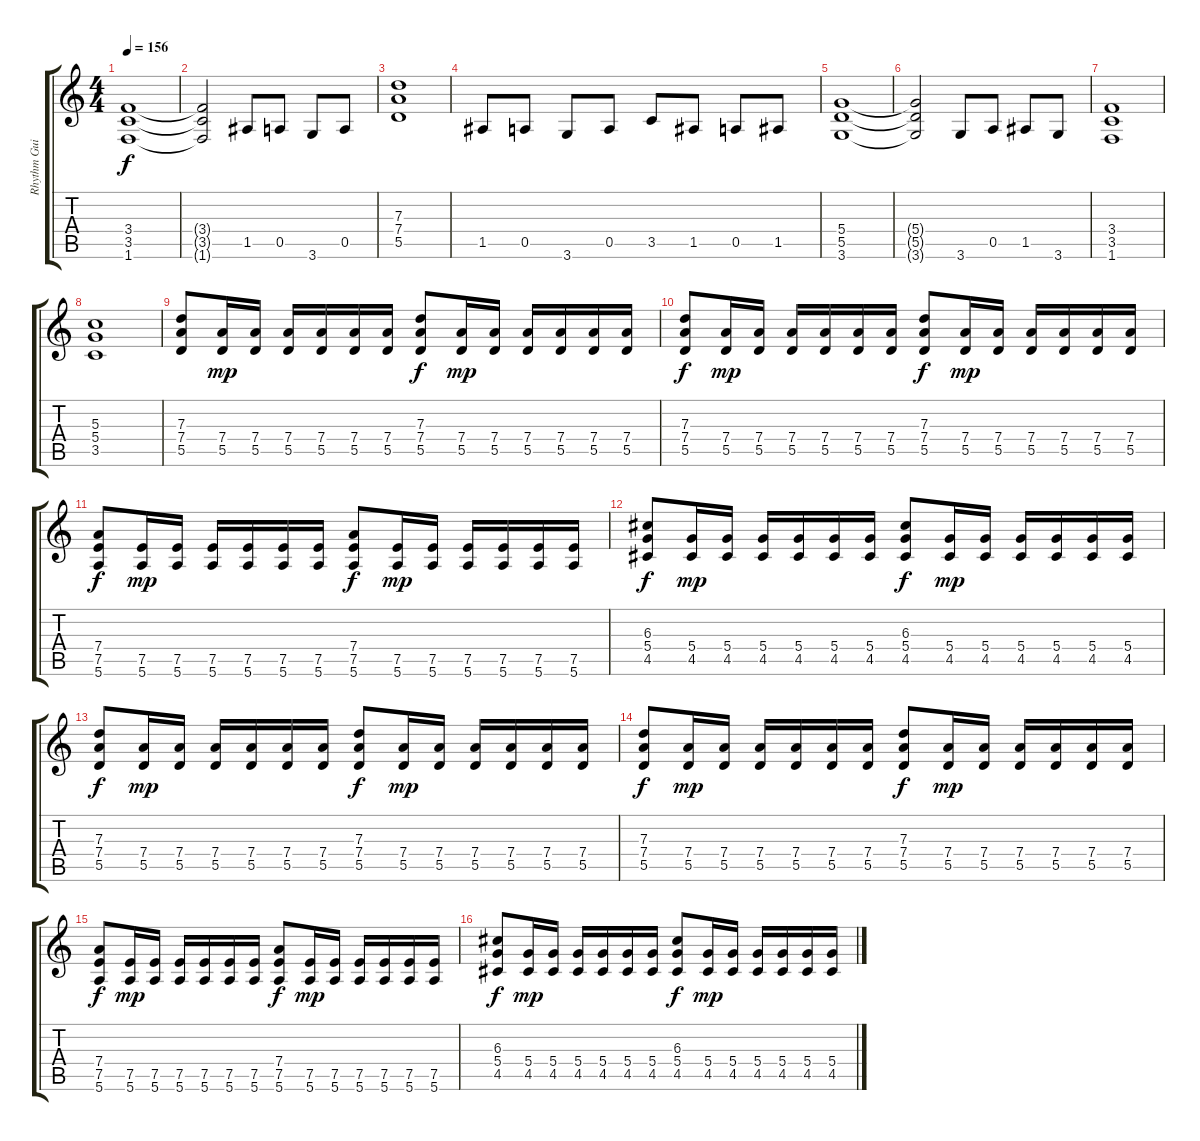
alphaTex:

\track ("Rhythm Guitar" "Rhythm Gui") {instrument distortionguitar}
\staff {score tabs}
\tuning (E4 B3 G3 D3 A2 E2) {hide}
\ts (4 4)
\tempo 156
\clef g2
\ks c
(3.4 3.5 1.6).1{dy f} |
(3.4{t} 3.5{t} 1.6{t}).2 1.5.8 0.5.8 3.6.8 0.5.8 |
(7.3 7.4 5.5).1 |
1.5.8 0.5.8 3.6.8 0.5.8 3.5.8 1.5.8 0.5.8 1.5.8 |
(5.4 5.5 3.6).1 |
(5.4{t} 5.5{t} 3.6{t}).2 3.6.8 0.5.8 1.5.8 3.6.8 |
(3.4 3.5 1.6).1 |
(5.3 5.4 3.5).1 |
\section ("" "")
(7.3 7.4 5.5).8 (7.4 5.5).16{dy mp} (7.4 5.5).16 (7.4 5.5).16 (7.4 5.5).16 (7.4 5.5).16 (7.4 5.5).16 (7.3 7.4 5.5).8{dy f} (7.4 5.5).16{dy mp} (7.4 5.5).16 (7.4 5.5).16 (7.4 5.5).16 (7.4 5.5).16 (7.4 5.5).16 |
(7.3 7.4 5.5).8{dy f} (7.4 5.5).16{dy mp} (7.4 5.5).16 (7.4 5.5).16 (7.4 5.5).16 (7.4 5.5).16 (7.4 5.5).16 (7.3 7.4 5.5).8{dy f} (7.4 5.5).16{dy mp} (7.4 5.5).16 (7.4 5.5).16 (7.4 5.5).16 (7.4 5.5).16 (7.4 5.5).16 |
(7.4 7.5 5.6).8{dy f} (7.5 5.6).16{dy mp} (7.5 5.6).16 (7.5 5.6).16 (7.5 5.6).16 (7.5 5.6).16 (7.5 5.6).16 (7.4 7.5 5.6).8{dy f} (7.5 5.6).16{dy mp} (7.5 5.6).16 (7.5 5.6).16 (7.5 5.6).16 (7.5 5.6).16 (7.5 5.6).16 |
(6.3 5.4 4.5).8{dy f} (5.4 4.5).16{dy mp} (5.4 4.5).16 (5.4 4.5).16 (5.4 4.5).16 (5.4 4.5).16 (5.4 4.5).16 (6.3 5.4 4.5).8{dy f} (5.4 4.5).16{dy mp} (5.4 4.5).16 (5.4 4.5).16 (5.4 4.5).16 (5.4 4.5).16 (5.4 4.5).16 |
(7.3 7.4 5.5).8{dy f} (7.4 5.5).16{dy mp} (7.4 5.5).16 (7.4 5.5).16 (7.4 5.5).16 (7.4 5.5).16 (7.4 5.5).16 (7.3 7.4 5.5).8{dy f} (7.4 5.5).16{dy mp} (7.4 5.5).16 (7.4 5.5).16 (7.4 5.5).16 (7.4 5.5).16 (7.4 5.5).16 |
(7.3 7.4 5.5).8{dy f} (7.4 5.5).16{dy mp} (7.4 5.5).16 (7.4 5.5).16 (7.4 5.5).16 (7.4 5.5).16 (7.4 5.5).16 (7.3 7.4 5.5).8{dy f} (7.4 5.5).16{dy mp} (7.4 5.5).16 (7.4 5.5).16 (7.4 5.5).16 (7.4 5.5).16 (7.4 5.5).16 |
(7.4 7.5 5.6).8{dy f} (7.5 5.6).16{dy mp} (7.5 5.6).16 (7.5 5.6).16 (7.5 5.6).16 (7.5 5.6).16 (7.5 5.6).16 (7.4 7.5 5.6).8{dy f} (7.5 5.6).16{dy mp} (7.5 5.6).16 (7.5 5.6).16 (7.5 5.6).16 (7.5 5.6).16 (7.5 5.6).16 |
(6.3 5.4 4.5).8{dy f} (5.4 4.5).16{dy mp} (5.4 4.5).16 (5.4 4.5).16 (5.4 4.5).16 (5.4 4.5).16 (5.4 4.5).16 (6.3 5.4 4.5).8{dy f} (5.4 4.5).16{dy mp} (5.4 4.5).16 (5.4 4.5).16 (5.4 4.5).16 (5.4 4.5).16 (5.4 4.5).16
